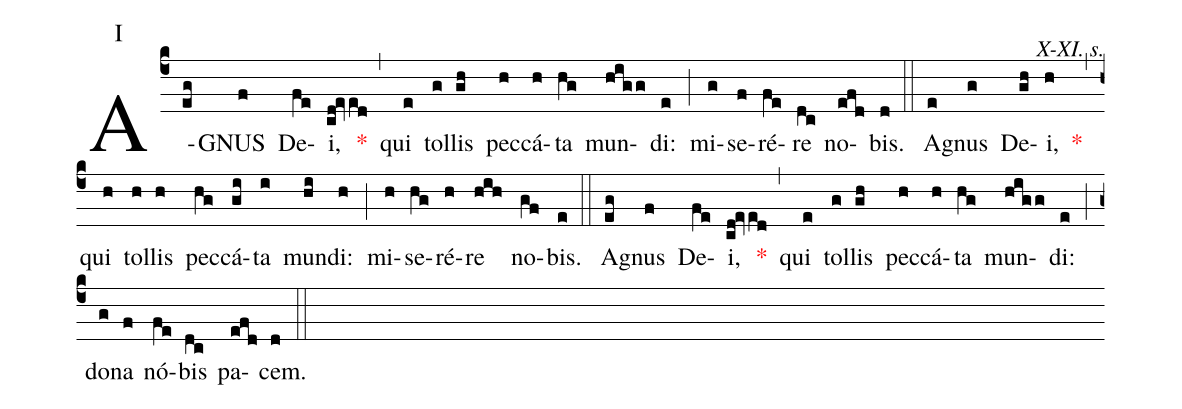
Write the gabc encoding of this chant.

annotation:I;
commentary:X-XI. s.;
office-part:Kyriale;
%%
(c4) A(eg)GNUS(f) De(fe)i,(cd!eved) <v>\red{*}</v>(,) qui(e) tol(g)lis(gh) pec(h)cá(h)ta(hg) mun(higg)di:(e) (;) mi(g)se(f)ré(fe)re(dc) no(efd)bis.(d) (::)
A(e)gnus(g) De(gh)i,(h) <v>\red{*}</v>(,) qui(h) tol(h)lis(h) pec(hg)cá(gi)ta(i) mun(hi)di:(h) (;) mi(h)se(hg)ré(h)re(hih) no(gf)bis.(e) (::)
A(eg)gnus(f) De(fe)i,(cd!eved) <v>\red{*}</v>(,) qui(e) tol(g)lis(gh) pec(h)cá(h)ta(hg) mun(higg)di:(e) (;) do(g)na(f) nó(fe)bis(dc) pa(efd)cem.(d) (::)
